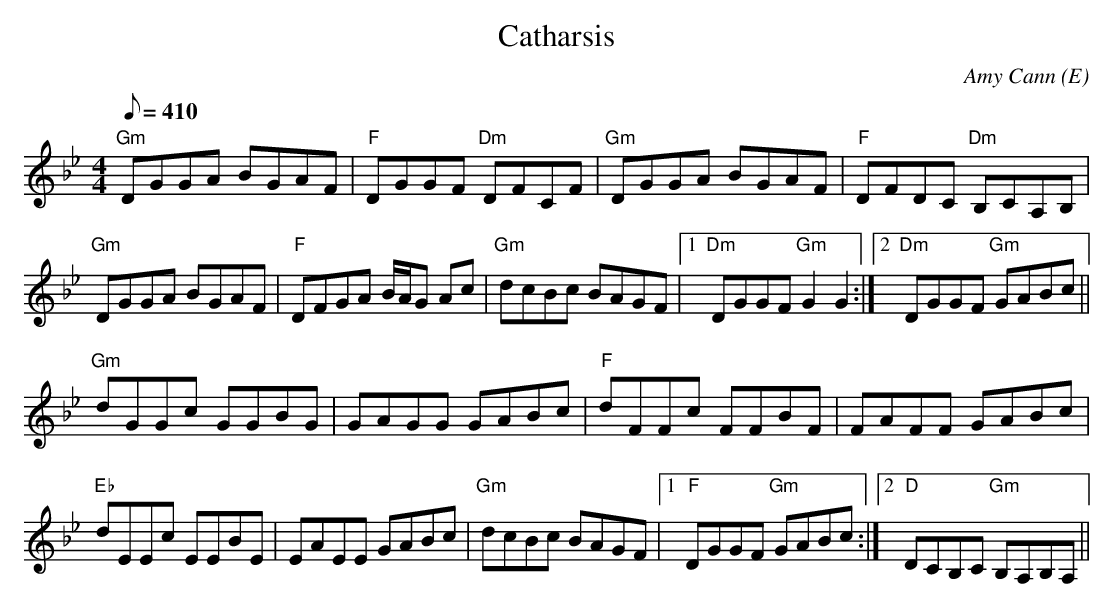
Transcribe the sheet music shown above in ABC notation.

X:1
T: Catharsis
C: Amy Cann
M: 4/4
L: 1/8
Q: 410
K: Gmin
"Gm"DGGA BGAF|"F"DGGF "Dm"DFCF|"Gm"DGGA BGAF|"F"DFDC "Dm"B,CA,B,|
"Gm"DGGA BGAF|"F"DFGA B/A/G Ac|"Gm"dcBc BAGF|1 "Dm" DGGF "Gm"G2 G2:|2 "Dm"DGGF "Gm"GABc||
"Gm"dGGc GGBG|GAGG GABc|"F"dFFc FFBF|FAFF GABc|
"Eb"dEEc EEBE|EAEE GABc|"Gm"dcBc BAGF|1 "F"DGGF "Gm"GABc:|2 "D"DCB,C "Gm"B,A,B,A,||
